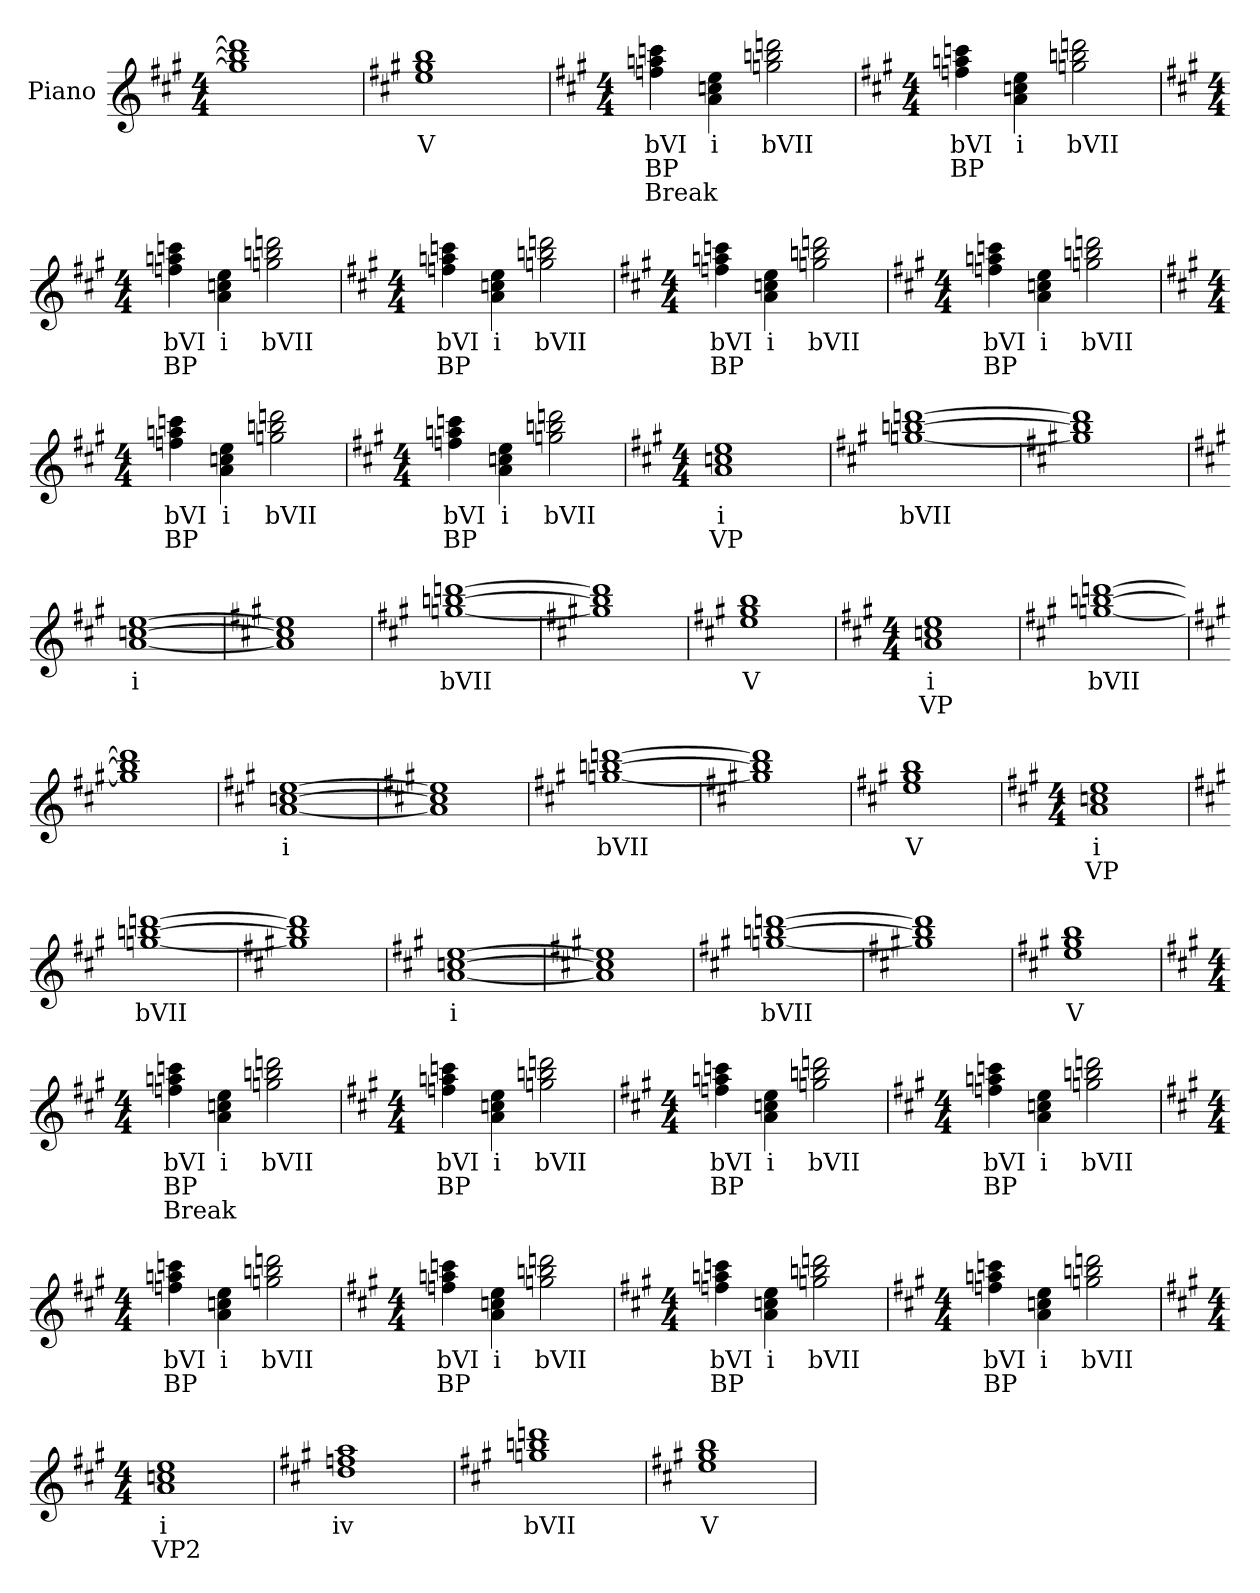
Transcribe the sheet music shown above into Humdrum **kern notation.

**kern	**text	**text	**text
*part1	*part1	*part1	*part1
*staff1	*staff1	*staff1	*staff1
*I"Piano	*	*	*
*I'Pno	*	*	*
*k[f#c#g#]	*	*	*
*A:	*	*	*
*M4/4	*	*	*
=	=	=	=
1ggn] 1bbn] 1dddn]	.	.	.
=	=	=	=
*k[f#c#g#]	*	*	*
*A:	*	*	*
1ee 1gg# 1bb	V	.	.
=	=	=	=
*k[f#c#g#]	*	*	*
*A:	*	*	*
*M4/4	*	*	*
4ffn 4aan 4cccn	bVI	BP	Break
4a 4ccn 4ee	i	.	.
2ggn 2bbn 2dddn	bVII	.	.
=	=	=	=
*k[f#c#g#]	*	*	*
*A:	*	*	*
*M4/4	*	*	*
4ffn 4aan 4cccn	bVI	BP	.
4a 4ccn 4ee	i	.	.
2ggn 2bbn 2dddn	bVII	.	.
=	=	=	=
*k[f#c#g#]	*	*	*
*A:	*	*	*
*M4/4	*	*	*
4ffn 4aan 4cccn	bVI	BP	.
4a 4ccn 4ee	i	.	.
2ggn 2bbn 2dddn	bVII	.	.
=	=	=	=
*k[f#c#g#]	*	*	*
*A:	*	*	*
*M4/4	*	*	*
4ffn 4aan 4cccn	bVI	BP	.
4a 4ccn 4ee	i	.	.
2ggn 2bbn 2dddn	bVII	.	.
=	=	=	=
*k[f#c#g#]	*	*	*
*A:	*	*	*
*M4/4	*	*	*
4ffn 4aan 4cccn	bVI	BP	.
4a 4ccn 4ee	i	.	.
2ggn 2bbn 2dddn	bVII	.	.
=	=	=	=
*k[f#c#g#]	*	*	*
*A:	*	*	*
*M4/4	*	*	*
4ffn 4aan 4cccn	bVI	BP	.
4a 4ccn 4ee	i	.	.
2ggn 2bbn 2dddn	bVII	.	.
=	=	=	=
*k[f#c#g#]	*	*	*
*A:	*	*	*
*M4/4	*	*	*
4ffn 4aan 4cccn	bVI	BP	.
4a 4ccn 4ee	i	.	.
2ggn 2bbn 2dddn	bVII	.	.
=	=	=	=
*k[f#c#g#]	*	*	*
*A:	*	*	*
*M4/4	*	*	*
4ffn 4aan 4cccn	bVI	BP	.
4a 4ccn 4ee	i	.	.
2ggn 2bbn 2dddn	bVII	.	.
=	=	=	=
*k[f#c#g#]	*	*	*
*A:	*	*	*
*M4/4	*	*	*
1a 1ccn 1ee	i	VP	.
=	=	=	=
*k[f#c#g#]	*	*	*
*A:	*	*	*
[1ggn [1bbn [1dddn	bVII	.	.
=	=	=	=
*k[f#c#g#]	*	*	*
*A:	*	*	*
1ggn] 1bbn] 1dddn]	.	.	.
=	=	=	=
*k[f#c#g#]	*	*	*
*A:	*	*	*
[1a [1ccn [1ee	i	.	.
=	=	=	=
*k[f#c#g#]	*	*	*
*A:	*	*	*
1a] 1ccn] 1ee]	.	.	.
=	=	=	=
*k[f#c#g#]	*	*	*
*A:	*	*	*
[1ggn [1bbn [1dddn	bVII	.	.
=	=	=	=
*k[f#c#g#]	*	*	*
*A:	*	*	*
1ggn] 1bbn] 1dddn]	.	.	.
=	=	=	=
*k[f#c#g#]	*	*	*
*A:	*	*	*
1ee 1gg# 1bb	V	.	.
=	=	=	=
*k[f#c#g#]	*	*	*
*A:	*	*	*
*M4/4	*	*	*
1a 1ccn 1ee	i	VP	.
=	=	=	=
*k[f#c#g#]	*	*	*
*A:	*	*	*
[1ggn [1bbn [1dddn	bVII	.	.
=	=	=	=
*k[f#c#g#]	*	*	*
*A:	*	*	*
1ggn] 1bbn] 1dddn]	.	.	.
=	=	=	=
*k[f#c#g#]	*	*	*
*A:	*	*	*
[1a [1ccn [1ee	i	.	.
=	=	=	=
*k[f#c#g#]	*	*	*
*A:	*	*	*
1a] 1ccn] 1ee]	.	.	.
=	=	=	=
*k[f#c#g#]	*	*	*
*A:	*	*	*
[1ggn [1bbn [1dddn	bVII	.	.
=	=	=	=
*k[f#c#g#]	*	*	*
*A:	*	*	*
1ggn] 1bbn] 1dddn]	.	.	.
=	=	=	=
*k[f#c#g#]	*	*	*
*A:	*	*	*
1ee 1gg# 1bb	V	.	.
=	=	=	=
*k[f#c#g#]	*	*	*
*A:	*	*	*
*M4/4	*	*	*
1a 1ccn 1ee	i	VP	.
=	=	=	=
*k[f#c#g#]	*	*	*
*A:	*	*	*
[1ggn [1bbn [1dddn	bVII	.	.
=	=	=	=
*k[f#c#g#]	*	*	*
*A:	*	*	*
1ggn] 1bbn] 1dddn]	.	.	.
=	=	=	=
*k[f#c#g#]	*	*	*
*A:	*	*	*
[1a [1ccn [1ee	i	.	.
=	=	=	=
*k[f#c#g#]	*	*	*
*A:	*	*	*
1a] 1ccn] 1ee]	.	.	.
=	=	=	=
*k[f#c#g#]	*	*	*
*A:	*	*	*
[1ggn [1bbn [1dddn	bVII	.	.
=	=	=	=
*k[f#c#g#]	*	*	*
*A:	*	*	*
1ggn] 1bbn] 1dddn]	.	.	.
=	=	=	=
*k[f#c#g#]	*	*	*
*A:	*	*	*
1ee 1gg# 1bb	V	.	.
=	=	=	=
*k[f#c#g#]	*	*	*
*A:	*	*	*
*M4/4	*	*	*
4ffn 4aan 4cccn	bVI	BP	Break
4a 4ccn 4ee	i	.	.
2ggn 2bbn 2dddn	bVII	.	.
=	=	=	=
*k[f#c#g#]	*	*	*
*A:	*	*	*
*M4/4	*	*	*
4ffn 4aan 4cccn	bVI	BP	.
4a 4ccn 4ee	i	.	.
2ggn 2bbn 2dddn	bVII	.	.
=	=	=	=
*k[f#c#g#]	*	*	*
*A:	*	*	*
*M4/4	*	*	*
4ffn 4aan 4cccn	bVI	BP	.
4a 4ccn 4ee	i	.	.
2ggn 2bbn 2dddn	bVII	.	.
=	=	=	=
*k[f#c#g#]	*	*	*
*A:	*	*	*
*M4/4	*	*	*
4ffn 4aan 4cccn	bVI	BP	.
4a 4ccn 4ee	i	.	.
2ggn 2bbn 2dddn	bVII	.	.
=	=	=	=
*k[f#c#g#]	*	*	*
*A:	*	*	*
*M4/4	*	*	*
4ffn 4aan 4cccn	bVI	BP	.
4a 4ccn 4ee	i	.	.
2ggn 2bbn 2dddn	bVII	.	.
=	=	=	=
*k[f#c#g#]	*	*	*
*A:	*	*	*
*M4/4	*	*	*
4ffn 4aan 4cccn	bVI	BP	.
4a 4ccn 4ee	i	.	.
2ggn 2bbn 2dddn	bVII	.	.
=	=	=	=
*k[f#c#g#]	*	*	*
*A:	*	*	*
*M4/4	*	*	*
4ffn 4aan 4cccn	bVI	BP	.
4a 4ccn 4ee	i	.	.
2ggn 2bbn 2dddn	bVII	.	.
=	=	=	=
*k[f#c#g#]	*	*	*
*A:	*	*	*
*M4/4	*	*	*
4ffn 4aan 4cccn	bVI	BP	.
4a 4ccn 4ee	i	.	.
2ggn 2bbn 2dddn	bVII	.	.
=	=	=	=
*k[f#c#g#]	*	*	*
*A:	*	*	*
*M4/4	*	*	*
1a 1ccn 1ee	i	VP2	.
=	=	=	=
*k[f#c#g#]	*	*	*
*A:	*	*	*
1dd 1ffn 1aa	iv	.	.
=	=	=	=
*k[f#c#g#]	*	*	*
*A:	*	*	*
1ggn 1bbn 1dddn	bVII	.	.
=	=	=	=
*k[f#c#g#]	*	*	*
*A:	*	*	*
1ee 1gg# 1bb	V	.	.
=	=	=	=
*-	*-	*-	*-
